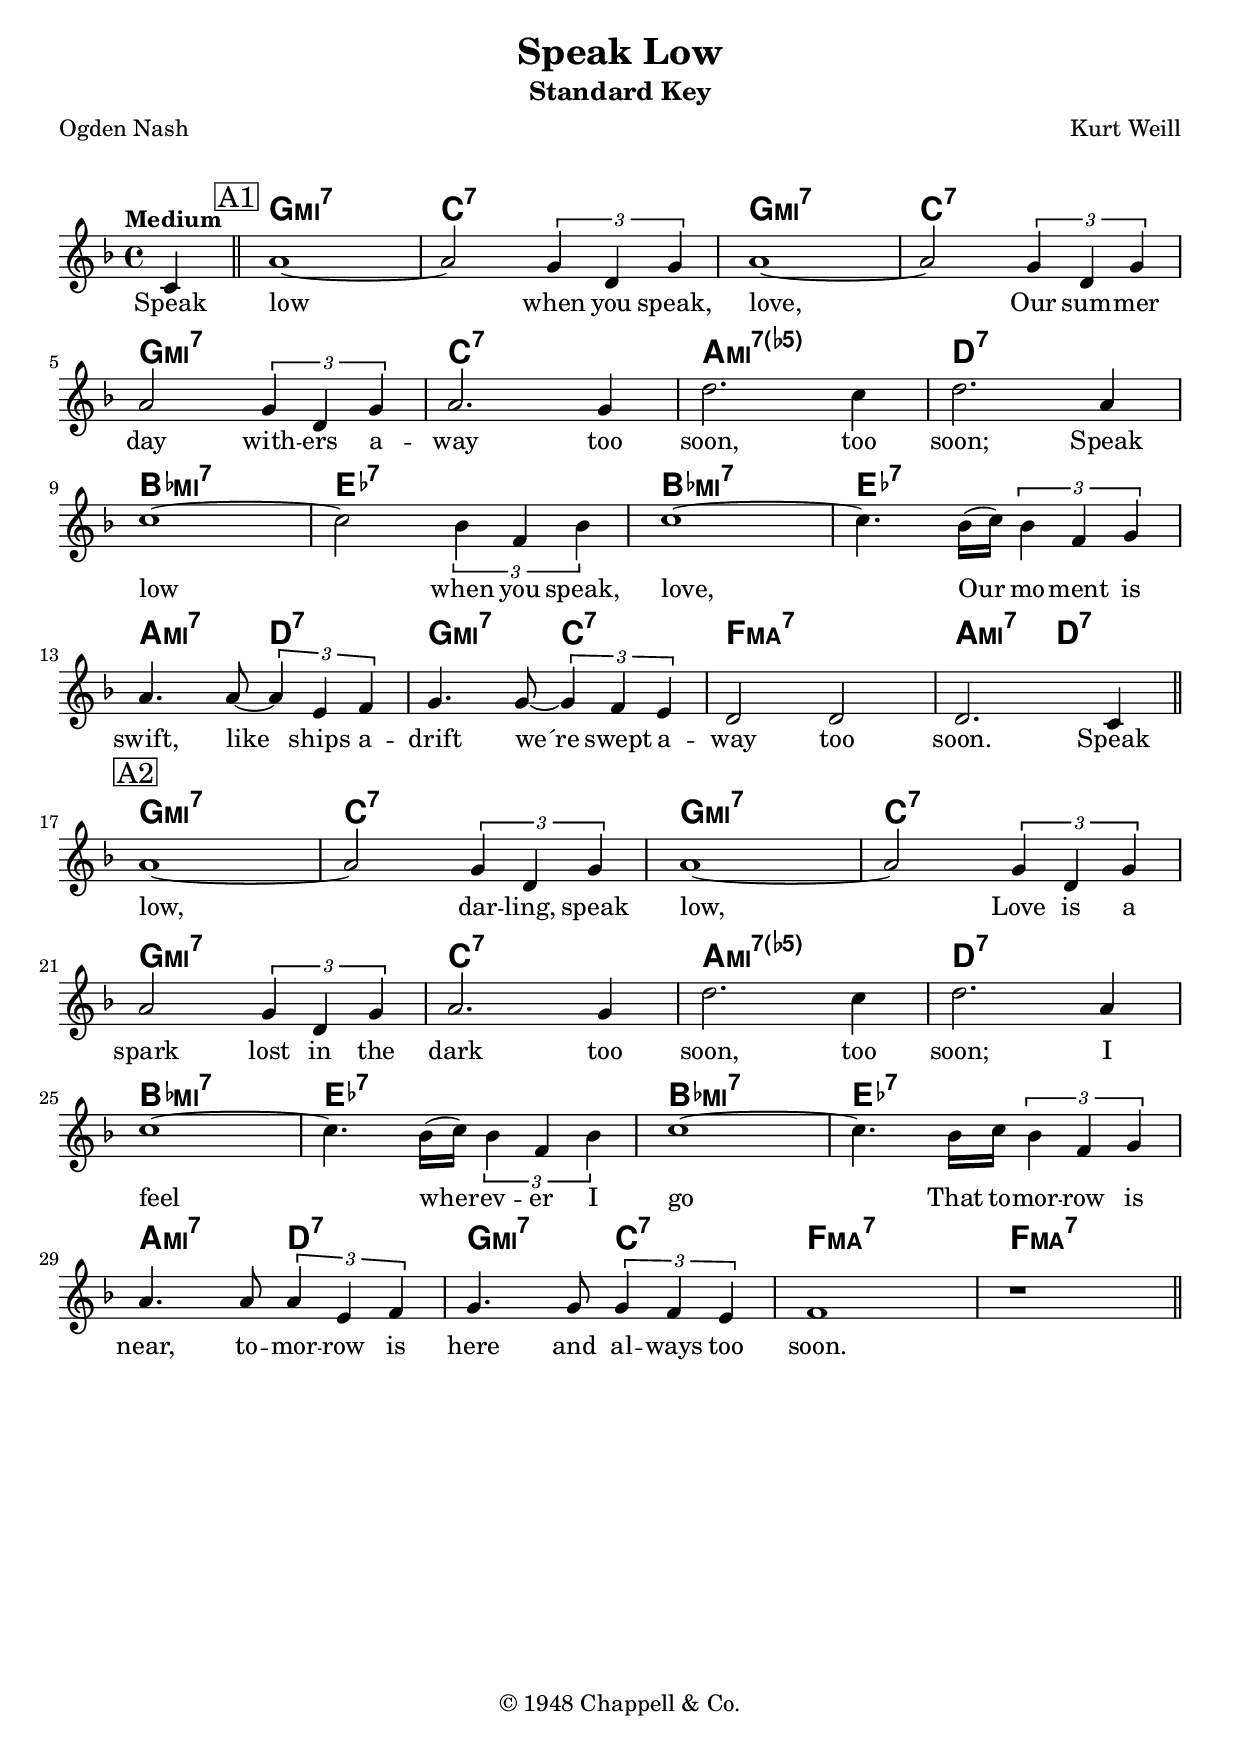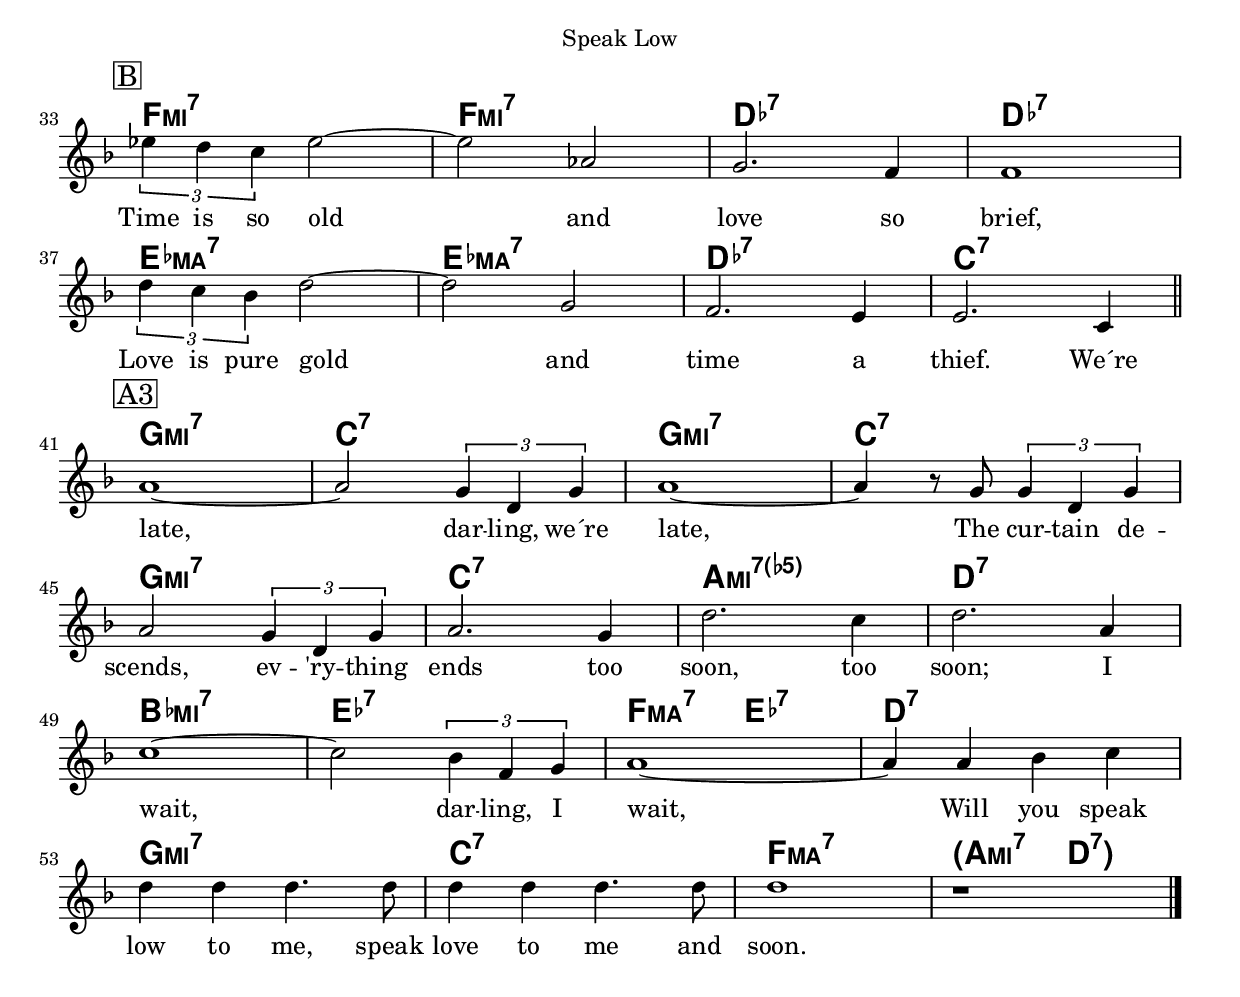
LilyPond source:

\version "2.24.0"

\include "english.ly"

instrument = "Standard Key"
whatKey = f
whatClef = "treble"

%% -*- Mode: LilyPond -*-

\include "lead-sheets.ily"

\header {
  title = "Speak Low"
  subtitle = \instrument
  poet = "Ogden Nash"
  composer = "Kurt Weill"
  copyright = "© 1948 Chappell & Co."
}

refrainLyrics = \lyricmode {
Speak low when you speak, love,
Our sum -- mer day with -- ers a -- way too soon, too soon;
Speak low when you speak, love,
Our mo -- ment is swift, like ships a -- drift we´re swept a -- way too soon.
Speak low, dar -- ling, speak low,
Love is a spark lost in the dark too soon, too soon;
I feel wher -- ev -- er I go
That to -- mor -- row is near,
to -- mor -- row is here and al -- ways too soon.
Time is so old and love so brief,
Love is pure gold and time a thief.
We´re late, dar -- ling, we´re late,
The cur -- tain de -- scends, ev -- 'ry -- thing ends too soon, too soon;
I wait, dar -- ling, I wait,
Will you speak low to me, speak love to me and soon.
}

refrainChords = \chordmode {
  s4
  
  g1:m7 c1:7 g1:m7 c1:7 g1:m7 c1:7 a1:m7.5- d1:7   
  bf1:m7 ef1:7 bf1:m7 ef1:7 a2:m7 d2:7 g2:m7 c2:7 f1:maj7 a2:m7 d2:7
  
  g1:m7 c1:7 g1:m7 c1:7 g1:m7 c1:7 a1:m7.5- d1:7   
  bf1:m7 ef1:7 bf1:m7 ef1:7 a2:m7 d2:7 g2:m7 c2:7 f1:maj7 f1:maj7
  
  f1:m7 f1:m7 df1:7 df1:7
  ef1:maj7 ef1:maj7 df1:7 c1:7

  g1:m7 c1:7 g1:m7 c1:7 g1:m7 c1:7 a1:m7.5- d1:7   
  bf1:m7 ef1:7 f2:maj7 ef2:7 d1:7 g1:m7 c1:7 f1:maj7
  
  \chordOpenParen{ a2:m7 }
  \chordCloseParen{ d2:7 }
}

refrainKey = f

refrainMelody = \relative f' {
  \time 4/4
  \key \refrainKey \major
  \clef \whatClef
  \tempo "Medium"

  \partial 4 c4 |
  \bar "||"

  \mark \markup{ \box "A1" }
  
  a'1~ | a2 \tuplet 3/2 { g4 d4 g4 } | a1~ | a2 \tuplet 3/2 { g4 d4 g4 } | 
  \break
  a2 \tuplet 3/2 { g4 d4 g4 } | a2. g4 | d'2. c4| d2. a4 |
  \break
  c1~ | c2 \tuplet 3/2 { bf4 f4 bf4 } | c1~ | c4. bf16( c16) \tuplet 3/2 { bf4 f4 g4 } |
  \break
  a4. a8~ \tuplet 3/2 { a4 e4 f4 } | g4. g8~ \tuplet 3/2 { g4 f4 e4 } | d2 d2 | d2. c4 |
  
  \bar "||"
  \break

  \mark \markup{ \box "A2" }
  
  a'1~ | a2 \tuplet 3/2 { g4 d4 g4 } | a1~ | a2 \tuplet 3/2 { g4 d4 g4 } | 
  \break
  a2 \tuplet 3/2 { g4 d4 g4 } | a2. g4 | d'2. c4| d2. a4 |
  \break
  c1~ | c4. bf16( c16) \tuplet 3/2 { bf4 f4 bf4 } | c1~ | c4. bf16 c16 \tuplet 3/2 { bf4 f4 g4 } |
  \break
  a4. a8 \tuplet 3/2 { a4 e4 f4 } | g4. g8 \tuplet 3/2 { g4 f4 e4 } | f1 | r1 |
  
  \bar "||"
  \pageBreak

  \mark \markup{ \box "B" }
  
  \tuplet 3/2 { ef'4 d4 c4 } ef2~ | ef2 af,2 | g2. f4 | f1 |
  \break
  \tuplet 3/2 { d'4 c4 bf4 } d2~ | d2 g,2 | f2. e4 | e2. c4 |
  
  \bar "||"
  \break

  \mark \markup{ \box "A3" }

  a'1~ | a2 \tuplet 3/2 { g4 d4 g4 } | a1~ | a4 r8 g8 \tuplet 3/2 { g4 d4 g4 } | 
  \break
  a2 \tuplet 3/2 { g4 d4 g4 } | a2. g4 | d'2. c4| d2. a4 |
  \break
  c1~ | c2 \tuplet 3/2 { bf4 f4 g4 } | a1~ | a4 a4 bf4 c4 |
  \break
  d4 d4 d4. d8 | d4 d4 d4. d8 | d1 | r1 |
  
  \bar "|."
}

\include "paper.ily"

\markup {
  % Leave a gap after the header
  \vspace #1
}

\include "refrain.ily"

